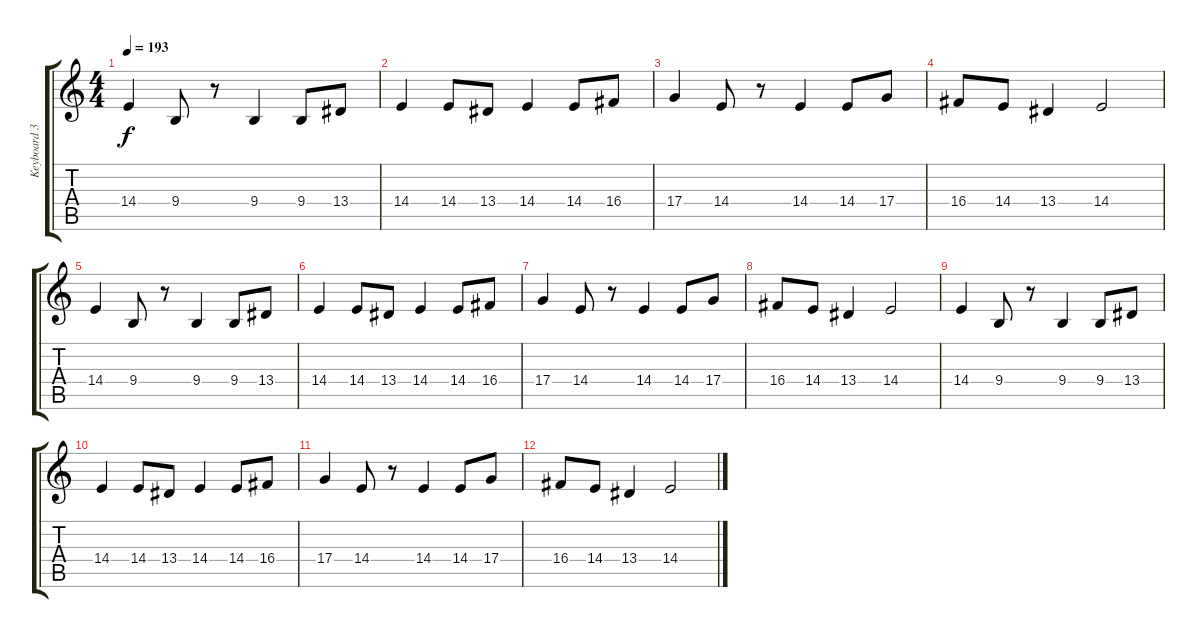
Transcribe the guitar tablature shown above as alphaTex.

\track ("Keyboard 3" "Keyboard 3") {instrument accordion}
\staff {score tabs}
\tuning (E4 B3 G3 D3 A2 E2) {hide}
\ts (4 4)
\tempo 193
\clef g2
\ks c
14.4.4{dy f} 9.4.8 r.8 9.4.4 9.4.8 13.4.8 |
14.4.4 14.4.8 13.4.8 14.4.4 14.4.8 16.4.8 |
17.4.4 14.4.8 r.8 14.4.4 14.4.8 17.4.8 |
16.4.8 14.4.8 13.4.4 14.4.2 |
14.4.4 9.4.8 r.8 9.4.4 9.4.8 13.4.8 |
14.4.4 14.4.8 13.4.8 14.4.4 14.4.8 16.4.8 |
17.4.4 14.4.8 r.8 14.4.4 14.4.8 17.4.8 |
16.4.8 14.4.8 13.4.4 14.4.2 |
14.4.4 9.4.8 r.8 9.4.4 9.4.8 13.4.8 |
14.4.4 14.4.8 13.4.8 14.4.4 14.4.8 16.4.8 |
17.4.4 14.4.8 r.8 14.4.4 14.4.8 17.4.8 |
16.4.8 14.4.8 13.4.4 14.4.2
